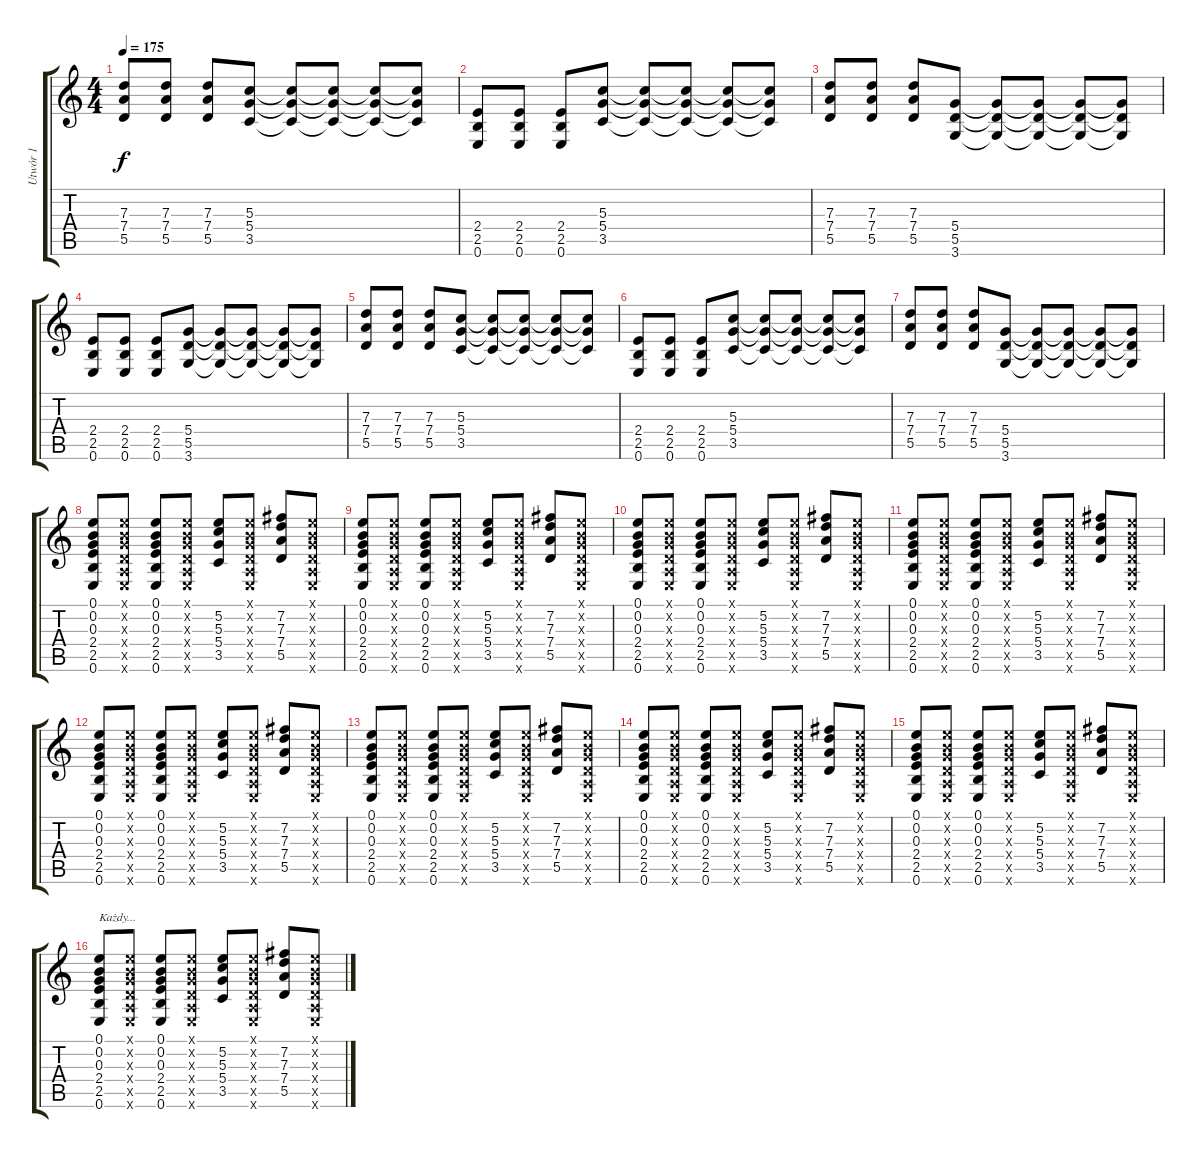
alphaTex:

\track ("Utwór 1" "Utwór 1") {instrument distortionguitar}
\staff {score tabs}
\tuning (E4 B3 G3 D3 A2 E2) {hide}
\ts (4 4)
\tempo 175
\clef g2
\ks c
(7.3 7.4 5.5).8{dy f} (7.3 7.4 5.5).8 (7.3 7.4 5.5).8 (5.3 5.4 3.5).8 (5.3{t} 5.4{t} 3.5{t}).8 (5.3{t} 5.4{t} 3.5{t}).8 (5.3{t} 5.4{t} 3.5{t}).8 (5.3{t} 5.4{t} 3.5{t}).8 |
(2.4 2.5 0.6).8 (2.4 2.5 0.6).8 (2.4 2.5 0.6).8 (5.3 5.4 3.5).8 (5.3{t} 5.4{t} 3.5{t}).8 (5.3{t} 5.4{t} 3.5{t}).8 (5.3{t} 5.4{t} 3.5{t}).8 (5.3{t} 5.4{t} 3.5{t}).8 |
(7.3 7.4 5.5).8 (7.3 7.4 5.5).8 (7.3 7.4 5.5).8 (5.4 5.5 3.6).8 (5.4{t} 5.5{t} 3.6{t}).8 (5.4{t} 5.5{t} 3.6{t}).8 (5.4{t} 5.5{t} 3.6{t}).8 (5.4{t} 5.5{t} 3.6{t}).8 |
(2.4 2.5 0.6).8 (2.4 2.5 0.6).8 (2.4 2.5 0.6).8 (5.4 5.5 3.6).8 (5.4{t} 5.5{t} 3.6{t}).8 (5.4{t} 5.5{t} 3.6{t}).8 (5.4{t} 5.5{t} 3.6{t}).8 (5.4{t} 5.5{t} 3.6{t}).8 |
(7.3 7.4 5.5).8 (7.3 7.4 5.5).8 (7.3 7.4 5.5).8 (5.3 5.4 3.5).8 (5.3{t} 5.4{t} 3.5{t}).8 (5.3{t} 5.4{t} 3.5{t}).8 (5.3{t} 5.4{t} 3.5{t}).8 (5.3{t} 5.4{t} 3.5{t}).8 |
(2.4 2.5 0.6).8 (2.4 2.5 0.6).8 (2.4 2.5 0.6).8 (5.3 5.4 3.5).8 (5.3{t} 5.4{t} 3.5{t}).8 (5.3{t} 5.4{t} 3.5{t}).8 (5.3{t} 5.4{t} 3.5{t}).8 (5.3{t} 5.4{t} 3.5{t}).8 |
(7.3 7.4 5.5).8 (7.3 7.4 5.5).8 (7.3 7.4 5.5).8 (5.4 5.5 3.6).8 (5.4{t} 5.5{t} 3.6{t}).8 (5.4{t} 5.5{t} 3.6{t}).8 (5.4{t} 5.5{t} 3.6{t}).8 (5.4{t} 5.5{t} 3.6{t}).8 |
(0.1 0.2 0.3 2.4 2.5 0.6).8 (0.1{x} 0.2{x} 0.3{x} 0.4{x} 0.5{x} 0.6{x}).8 (0.1 0.2 0.3 2.4 2.5 0.6).8 (0.1{x} 0.2{x} 0.3{x} 0.4{x} 0.5{x} 0.6{x}).8 (5.2 5.3 5.4 3.5).8 (0.1{x} 0.2{x} 0.3{x} 0.4{x} 0.5{x} 0.6{x}).8 (7.2 7.3 7.4 5.5).8 (0.1{x} 0.2{x} 0.3{x} 0.4{x} 0.5{x} 0.6{x}).8 |
(0.1 0.2 0.3 2.4 2.5 0.6).8 (0.1{x} 0.2{x} 0.3{x} 0.4{x} 0.5{x} 0.6{x}).8 (0.1 0.2 0.3 2.4 2.5 0.6).8 (0.1{x} 0.2{x} 0.3{x} 0.4{x} 0.5{x} 0.6{x}).8 (5.2 5.3 5.4 3.5).8 (0.1{x} 0.2{x} 0.3{x} 0.4{x} 0.5{x} 0.6{x}).8 (7.2 7.3 7.4 5.5).8 (0.1{x} 0.2{x} 0.3{x} 0.4{x} 0.5{x} 0.6{x}).8 |
(0.1 0.2 0.3 2.4 2.5 0.6).8 (0.1{x} 0.2{x} 0.3{x} 0.4{x} 0.5{x} 0.6{x}).8 (0.1 0.2 0.3 2.4 2.5 0.6).8 (0.1{x} 0.2{x} 0.3{x} 0.4{x} 0.5{x} 0.6{x}).8 (5.2 5.3 5.4 3.5).8 (0.1{x} 0.2{x} 0.3{x} 0.4{x} 0.5{x} 0.6{x}).8 (7.2 7.3 7.4 5.5).8 (0.1{x} 0.2{x} 0.3{x} 0.4{x} 0.5{x} 0.6{x}).8 |
(0.1 0.2 0.3 2.4 2.5 0.6).8 (0.1{x} 0.2{x} 0.3{x} 0.4{x} 0.5{x} 0.6{x}).8 (0.1 0.2 0.3 2.4 2.5 0.6).8 (0.1{x} 0.2{x} 0.3{x} 0.4{x} 0.5{x} 0.6{x}).8 (5.2 5.3 5.4 3.5).8 (0.1{x} 0.2{x} 0.3{x} 0.4{x} 0.5{x} 0.6{x}).8 (7.2 7.3 7.4 5.5).8 (0.1{x} 0.2{x} 0.3{x} 0.4{x} 0.5{x} 0.6{x}).8 |
(0.1 0.2 0.3 2.4 2.5 0.6).8 (0.1{x} 0.2{x} 0.3{x} 0.4{x} 0.5{x} 0.6{x}).8 (0.1 0.2 0.3 2.4 2.5 0.6).8 (0.1{x} 0.2{x} 0.3{x} 0.4{x} 0.5{x} 0.6{x}).8 (5.2 5.3 5.4 3.5).8 (0.1{x} 0.2{x} 0.3{x} 0.4{x} 0.5{x} 0.6{x}).8 (7.2 7.3 7.4 5.5).8 (0.1{x} 0.2{x} 0.3{x} 0.4{x} 0.5{x} 0.6{x}).8 |
(0.1 0.2 0.3 2.4 2.5 0.6).8 (0.1{x} 0.2{x} 0.3{x} 0.4{x} 0.5{x} 0.6{x}).8 (0.1 0.2 0.3 2.4 2.5 0.6).8 (0.1{x} 0.2{x} 0.3{x} 0.4{x} 0.5{x} 0.6{x}).8 (5.2 5.3 5.4 3.5).8 (0.1{x} 0.2{x} 0.3{x} 0.4{x} 0.5{x} 0.6{x}).8 (7.2 7.3 7.4 5.5).8 (0.1{x} 0.2{x} 0.3{x} 0.4{x} 0.5{x} 0.6{x}).8 |
(0.1 0.2 0.3 2.4 2.5 0.6).8 (0.1{x} 0.2{x} 0.3{x} 0.4{x} 0.5{x} 0.6{x}).8 (0.1 0.2 0.3 2.4 2.5 0.6).8 (0.1{x} 0.2{x} 0.3{x} 0.4{x} 0.5{x} 0.6{x}).8 (5.2 5.3 5.4 3.5).8 (0.1{x} 0.2{x} 0.3{x} 0.4{x} 0.5{x} 0.6{x}).8 (7.2 7.3 7.4 5.5).8 (0.1{x} 0.2{x} 0.3{x} 0.4{x} 0.5{x} 0.6{x}).8 |
(0.1 0.2 0.3 2.4 2.5 0.6).8 (0.1{x} 0.2{x} 0.3{x} 0.4{x} 0.5{x} 0.6{x}).8 (0.1 0.2 0.3 2.4 2.5 0.6).8 (0.1{x} 0.2{x} 0.3{x} 0.4{x} 0.5{x} 0.6{x}).8 (5.2 5.3 5.4 3.5).8 (0.1{x} 0.2{x} 0.3{x} 0.4{x} 0.5{x} 0.6{x}).8 (7.2 7.3 7.4 5.5).8 (0.1{x} 0.2{x} 0.3{x} 0.4{x} 0.5{x} 0.6{x}).8 |
(0.1 0.2 0.3 2.4 2.5 0.6).8{txt "Każdy..."} (0.1{x} 0.2{x} 0.3{x} 0.4{x} 0.5{x} 0.6{x}).8 (0.1 0.2 0.3 2.4 2.5 0.6).8 (0.1{x} 0.2{x} 0.3{x} 0.4{x} 0.5{x} 0.6{x}).8 (5.2 5.3 5.4 3.5).8 (0.1{x} 0.2{x} 0.3{x} 0.4{x} 0.5{x} 0.6{x}).8 (7.2 7.3 7.4 5.5).8 (0.1{x} 0.2{x} 0.3{x} 0.4{x} 0.5{x} 0.6{x}).8
